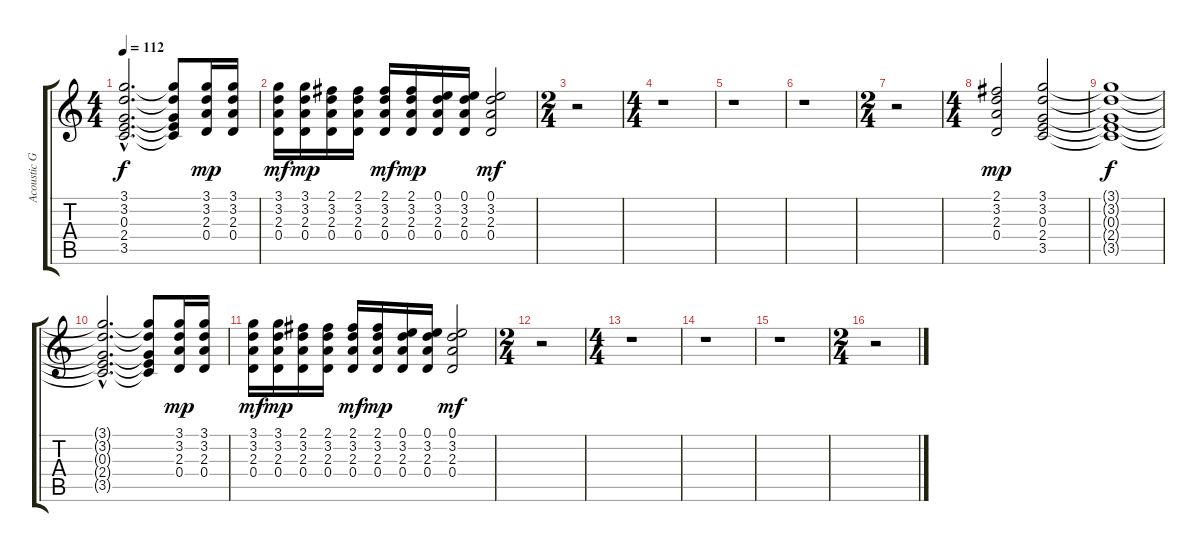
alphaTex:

\track ("Acoustic Guitar" "Acoustic G") {instrument acousticguitarsteel}
\staff {score tabs}
\tuning (E4 B3 G3 D3 A2 E2) {hide}
\ts (4 4)
\tempo 112
\clef g2
\ks c
(3.1{hac t} 3.2{hac t} 0.3{hac t} 2.4{hac t} 3.5{hac t}).2{d dy f} (3.1{t} 3.2{t} 0.3{t} 2.4{t} 3.5{t}).8 (3.1 3.2 2.3 0.4).16{dy mp} (3.1 3.2 2.3 0.4).16 |
(3.1 3.2 2.3 0.4).16{dy mf} (3.1 3.2 2.3 0.4).16{dy mp} (2.1 3.2 2.3 0.4).16 (2.1 3.2 2.3 0.4).16 (2.1 3.2 2.3 0.4).16{dy mf} (2.1 3.2 2.3 0.4).16{dy mp} (0.1 3.2 2.3 0.4).16 (0.1 3.2 2.3 0.4).16 (0.1 3.2 2.3 0.4).2{dy mf} |
\ts (2 4)
r.2 |
\ts (4 4)
r.1 |
r.1 |
r.1 |
\ts (2 4)
r.2 |
\ts (4 4)
(2.1 3.2 2.3 0.4).2{dy mp} (3.1 3.2 0.3 2.4 3.5).2 |
(3.1{t} 3.2{t} 0.3{t} 2.4{t} 3.5{t}).1{dy f} |
(3.1{hac t} 3.2{hac t} 0.3{hac t} 2.4{hac t} 3.5{hac t}).2{d} (3.1{t} 3.2{t} 0.3{t} 2.4{t} 3.5{t}).8 (3.1 3.2 2.3 0.4).16{dy mp} (3.1 3.2 2.3 0.4).16 |
(3.1 3.2 2.3 0.4).16{dy mf} (3.1 3.2 2.3 0.4).16{dy mp} (2.1 3.2 2.3 0.4).16 (2.1 3.2 2.3 0.4).16 (2.1 3.2 2.3 0.4).16{dy mf} (2.1 3.2 2.3 0.4).16{dy mp} (0.1 3.2 2.3 0.4).16 (0.1 3.2 2.3 0.4).16 (0.1 3.2 2.3 0.4).2{dy mf} |
\ts (2 4)
r.2 |
\ts (4 4)
r.1 |
r.1 |
r.1 |
\ts (2 4)
r.2
